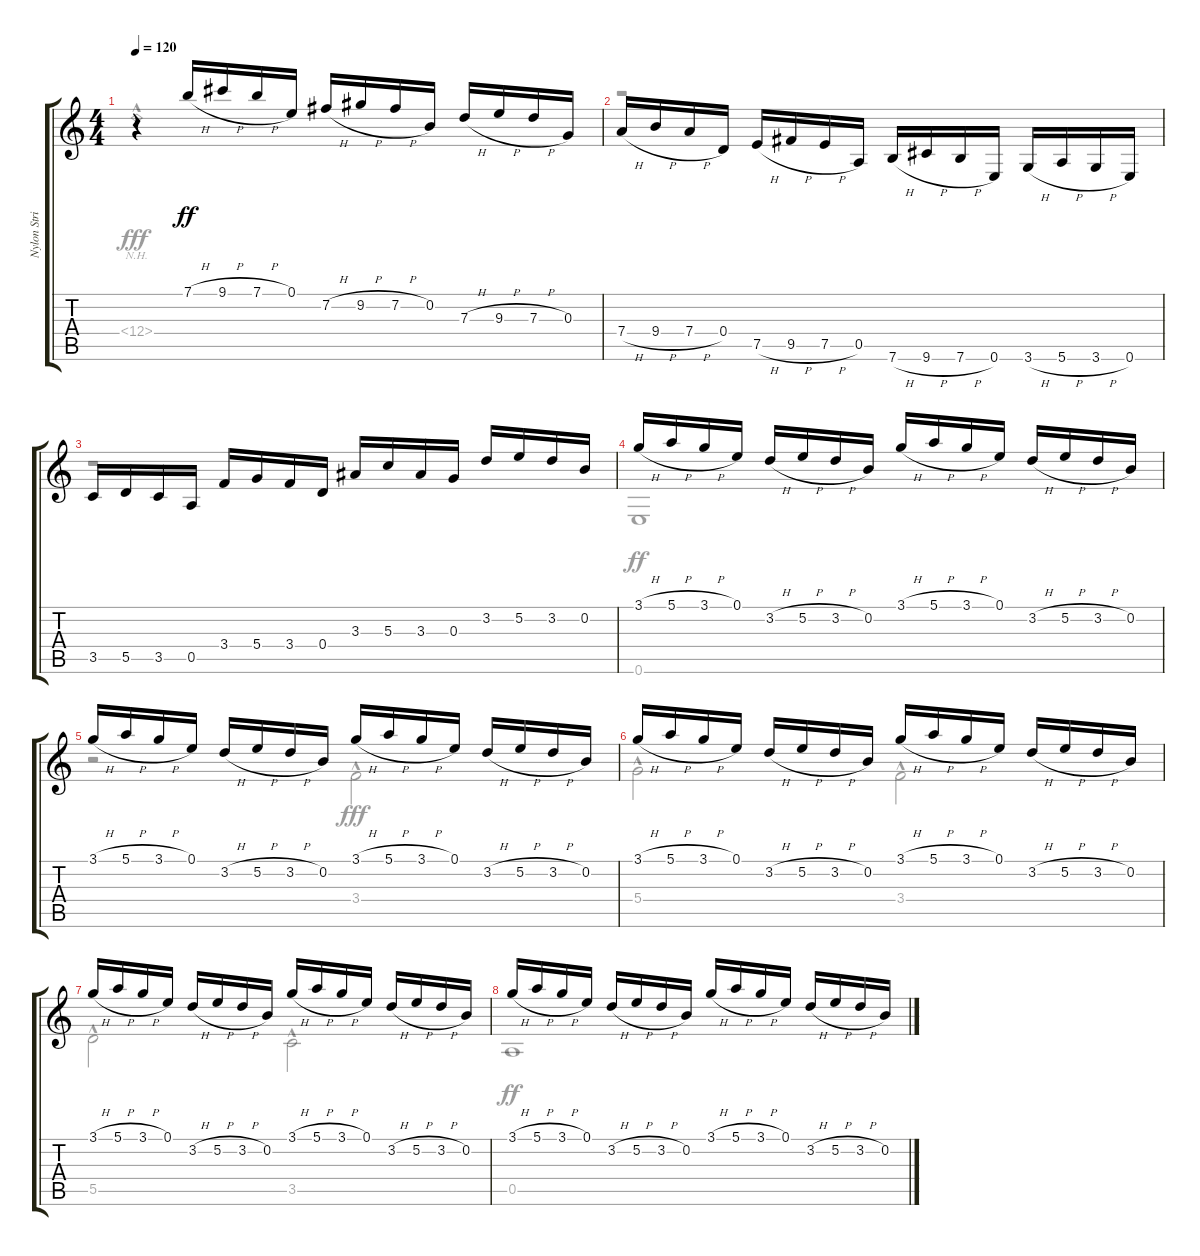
\track ("Nylon Stringed Guitar" "Nylon Stri") {instrument acousticguitarnylon}
\staff {score tabs}
\tuning (E4 B3 G3 D3 A2 E2) {hide}
\voice
\ts (4 4)
\tempo 120
\clef g2
\ks c
r.4{dy ff} 7.1{h}.16 9.1{h}.16 7.1{h}.16 0.1.16 7.2{h}.16 9.2{h}.16 7.2{h}.16 0.2.16 7.3{h}.16 9.3{h}.16 7.3{h}.16 0.3.16 |
7.4{h}.16 9.4{h}.16 7.4{h}.16 0.4.16 7.5{h}.16 9.5{h}.16 7.5{h}.16 0.5.16 7.6{h}.16 9.6{h}.16 7.6{h}.16 0.6.16 3.6{h}.16 5.6{h}.16 3.6{h}.16 0.6.16 |
3.5.16 5.5.16 3.5.16 0.5.16 3.4.16 5.4.16 3.4.16 0.4.16 3.3.16 5.3.16 3.3.16 0.3.16 3.2.16 5.2.16 3.2.16 0.2.16 |
3.1{h}.16 5.1{h}.16 3.1{h}.16 0.1.16 3.2{h}.16 5.2{h}.16 3.2{h}.16 0.2.16 3.1{h}.16 5.1{h}.16 3.1{h}.16 0.1.16 3.2{h}.16 5.2{h}.16 3.2{h}.16 0.2.16 |
3.1{h}.16 5.1{h}.16 3.1{h}.16 0.1.16 3.2{h}.16 5.2{h}.16 3.2{h}.16 0.2.16 3.1{h}.16 5.1{h}.16 3.1{h}.16 0.1.16 3.2{h}.16 5.2{h}.16 3.2{h}.16 0.2.16 |
3.1{h}.16 5.1{h}.16 3.1{h}.16 0.1.16 3.2{h}.16 5.2{h}.16 3.2{h}.16 0.2.16 3.1{h}.16 5.1{h}.16 3.1{h}.16 0.1.16 3.2{h}.16 5.2{h}.16 3.2{h}.16 0.2.16 |
3.1{h}.16 5.1{h}.16 3.1{h}.16 0.1.16 3.2{h}.16 5.2{h}.16 3.2{h}.16 0.2.16 3.1{h}.16 5.1{h}.16 3.1{h}.16 0.1.16 3.2{h}.16 5.2{h}.16 3.2{h}.16 0.2.16 |
3.1{h}.16 5.1{h}.16 3.1{h}.16 0.1.16 3.2{h}.16 5.2{h}.16 3.2{h}.16 0.2.16 3.1{h}.16 5.1{h}.16 3.1{h}.16 0.1.16 3.2{h}.16 5.2{h}.16 3.2{h}.16 0.2.16
\voice
\clef g2
\ottava regular
\simile none
\ks c
12.4{nh hac}.1{dy fff} |
r.1 |
r.1 |
0.6.1{dy ff} |
r.2 3.4{hac}.2{dy fff} |
5.4{hac}.2 3.4{hac}.2 |
5.5{hac}.2 3.5{hac}.2 |
0.5.1{dy ff}
